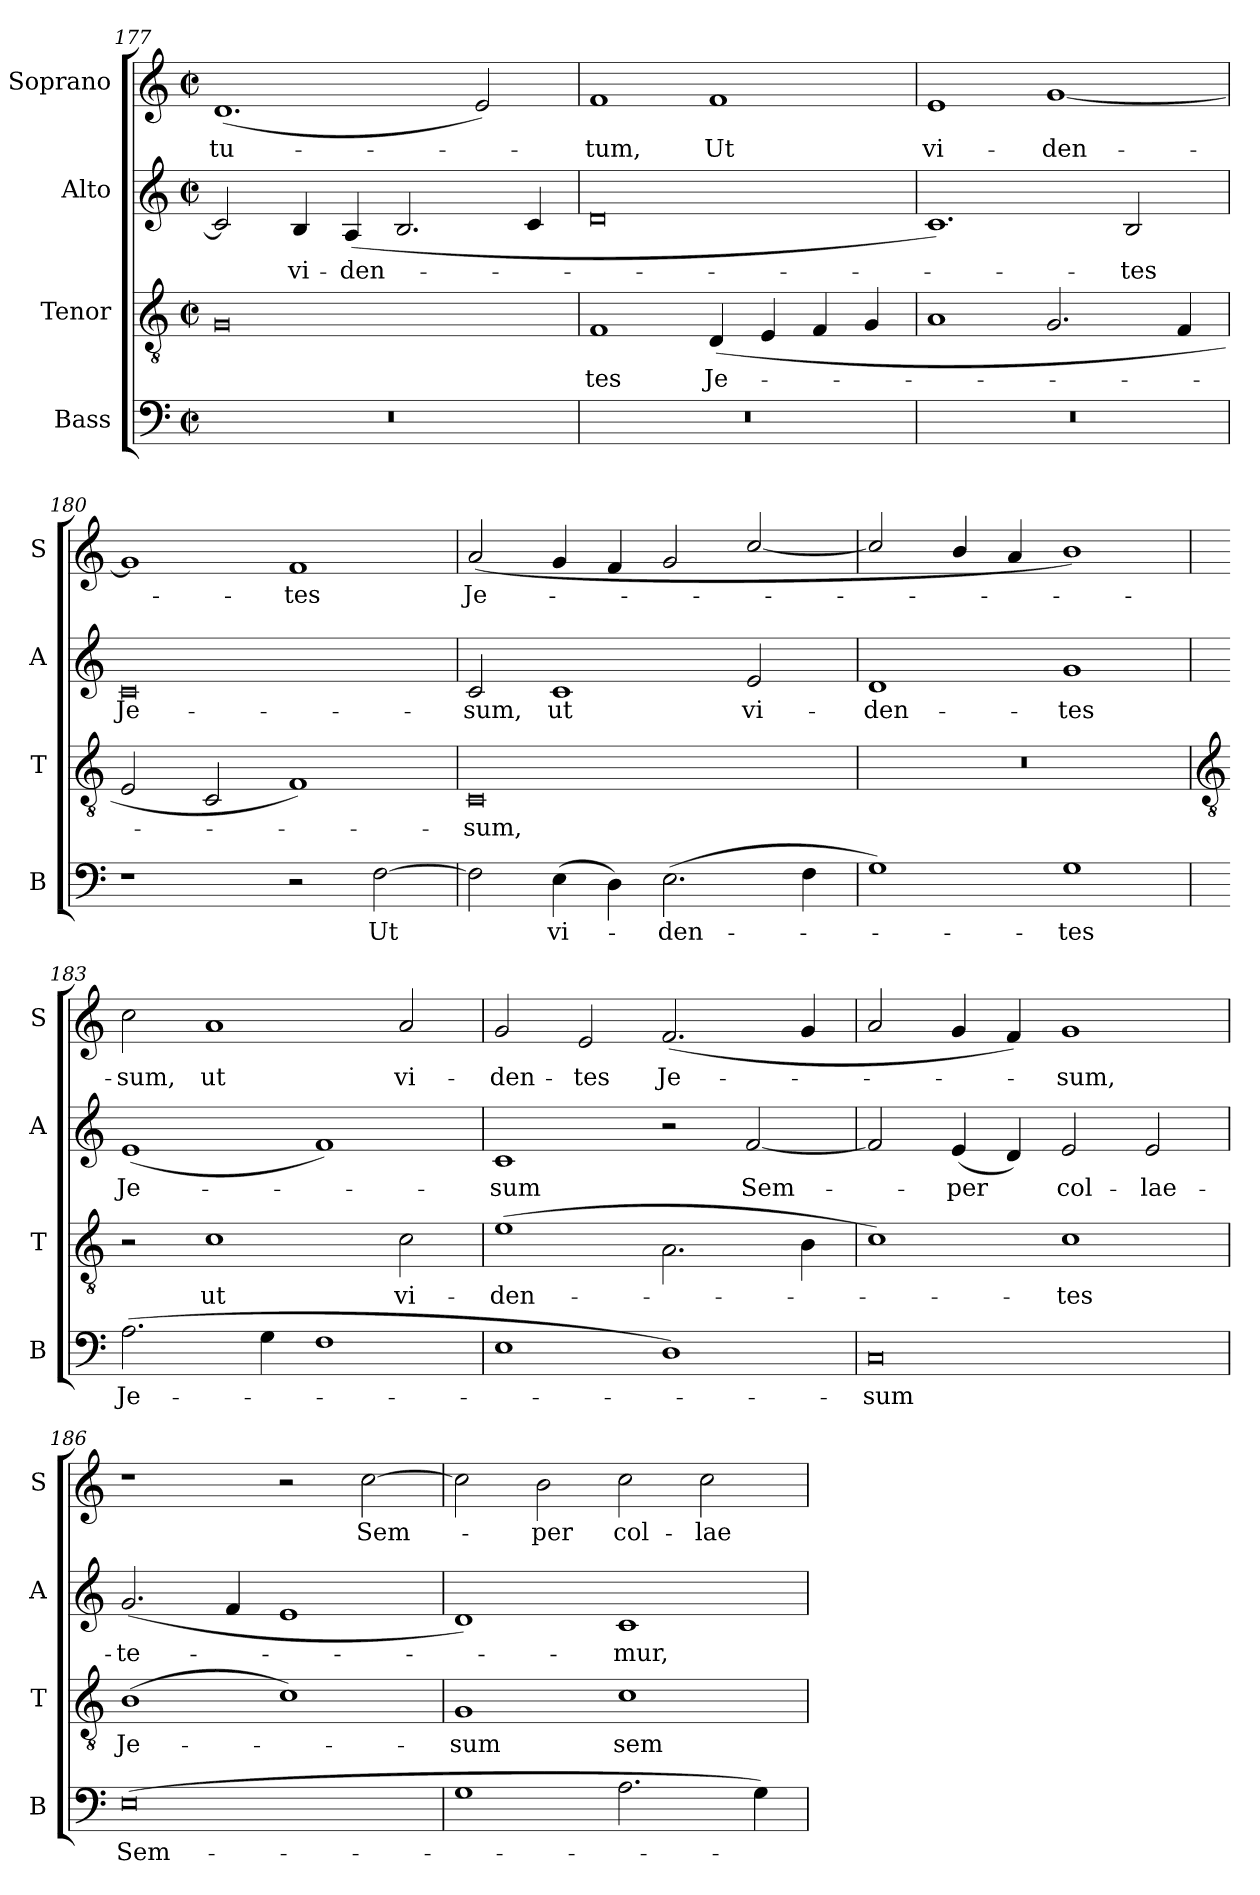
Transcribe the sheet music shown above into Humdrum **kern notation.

**kern	**text	**kern	**text	**kern	**text	**kern	**text
*part4	*part4	*part3	*part3	*part2	*part2	*part1	*part1
*staff4	*staff4	*staff3	*staff3	*staff2	*staff2	*staff1	*staff1
*I"Bass	*	*I"Tenor	*	*I"Alto	*	*I"Soprano	*
*I'B	*	*I'T	*	*I'A	*	*I'S	*
*clefF4	*	*clefGv2	*	*clefG2	*	*clefG2	*
*k[]	*	*k[]	*	*k[]	*	*k[]	*
*C:	*	*C:	*	*C:	*	*C:	*
*M4/2	*	*M4/2	*	*M4/2	*	*M4/2	*
*met(c|)	*	*met(c|)	*	*met(c|)	*	*met(c|)	*
=177	=177	=177	=177	=177	=177	=177	=177
!	!	!	!	!	!	!	!LO:LY:b
0r	.	0G	.	2c]	.	(<1.d	tu-
!	!	!	!	!	!LO:LY:b	!	!
.	.	.	.	4B	vi-	.	.
!	!	!	!	!	!LO:LY:b	!	!
.	.	.	.	(<4A	-den-	.	.
.	.	.	.	2.B	.	.	.
.	.	.	.	.	.	2e)	.
.	.	.	.	4c	.	.	.
=178	=178	=178	=178	=178	=178	=178	=178
!	!	!	!LO:LY:b	!	!	!	!LO:LY:b
0r	.	1F	tes	0d	.	1f	tum,
!	!	!	!LO:LY:b	!	!	!	!LO:LY:b
.	.	(<4D	Je-	.	.	1f	Ut
.	.	4E	.	.	.	.	.
.	.	4F	.	.	.	.	.
.	.	4G	.	.	.	.	.
=179	=179	=179	=179	=179	=179	=179	=179
!	!	!	!	!	!	!	!LO:LY:b
0r	.	1A	.	1.c)	.	1e	vi-
!	!	!	!	!	!	!	!LO:LY:b
.	.	2.G	.	.	.	[1g	-den-
!	!	!	!	!	!LO:LY:b	!	!
.	.	.	.	2B	tes	.	.
.	.	4F	.	.	.	.	.
=180	=180	=180	=180	=180	=180	=180	=180
!	!	!	!	!	!LO:LY:b	!	!
1r	.	2E	.	0c	Je-	1g]	.
.	.	2C	.	.	.	.	.
!	!	!	!	!	!	!	!LO:LY:b
2r	.	1F)	.	.	.	1f	tes
!	!LO:LY:b	!	!	!	!	!	!
[2F	Ut	.	.	.	.	.	.
=181	=181	=181	=181	=181	=181	=181	=181
!	!	!	!LO:LY:b	!	!LO:LY:b	!	!LO:LY:b
2F]	.	0C	sum,	2c	-sum,	(<2a	Je-
!	!LO:LY:b	!	!	!	!LO:LY:b	!	!
(>4E	vi-	.	.	1c	ut	4g	.
4D)	.	.	.	.	.	4f	.
!	!LO:LY:b	!	!	!	!	!	!
(>2.E	den-	.	.	.	.	2g	.
!	!	!	!	!	!LO:LY:b	!	!
.	.	.	.	2e	vi-	[2cc/	.
4F	.	.	.	.	.	.	.
=182	=182	=182	=182	=182	=182	=182	=182
!	!	!	!	!	!LO:LY:b	!	!
1G)	.	0r	.	1d	-den-	2cc/]	.
.	.	.	.	.	.	4b/	.
.	.	.	.	.	.	4a	.
!	!LO:LY:b	!	!	!	!LO:LY:b	!	!
1G	tes	.	.	1g	-tes	1b/)	.
!!LO:LB:g=z
=183	=183	=183	=183	=183	=183	=183	=183
*	*	*clefGv2	*	*	*	*	*
!	!LO:LY:b	!	!	!	!LO:LY:b	!	!LO:LY:b
(>2.A	Je-	2r	.	(<1e	Je-	2cc	sum,
!	!	!	!LO:LY:b	!	!	!	!LO:LY:b
.	.	1c	ut	.	.	1a	ut
4G	.	.	.	.	.	.	.
1F	.	.	.	1f)	.	.	.
!	!	!	!LO:LY:b	!	!	!	!LO:LY:b
.	.	2c	vi-	.	.	2a	vi-
=184	=184	=184	=184	=184	=184	=184	=184
!	!	!	!LO:LY:b	!	!LO:LY:b	!	!LO:LY:b
1E	.	(>1e	-den-	1c	sum	2g	-den-
!	!	!	!	!	!	!	!LO:LY:b
.	.	.	.	.	.	2e	-tes
!	!	!	!	!	!	!	!LO:LY:b
1D)	.	2.A\	.	2r	.	(<2.f	Je-
!	!	!	!	!	!LO:LY:b	!	!
.	.	.	.	[2f	Sem-	.	.
.	.	4B	.	.	.	4g	.
=185	=185	=185	=185	=185	=185	=185	=185
!	!LO:LY:b	!	!	!	!	!	!
0C	sum	1c)	.	2f]	.	2a	.
!	!	!	!	!	!LO:LY:b	!	!
.	.	.	.	(<4e	per	4g	.
.	.	.	.	4d)	.	4f)	.
!	!	!	!LO:LY:b	!	!LO:LY:b	!	!LO:LY:b
.	.	1c	tes	2e	col-	1g	sum,
!	!	!	!	!	!LO:LY:b	!	!
.	.	.	.	2e	-lae-	.	.
=186	=186	=186	=186	=186	=186	=186	=186
!	!LO:LY:b	!	!LO:LY:b	!	!LO:LY:b	!	!
(>0E	Sem-	(>1B	Je-	(<2.g	-te-	1r	.
.	.	.	.	4f	.	.	.
.	.	1c)	.	1e	.	2r	.
!	!	!	!	!	!	!	!LO:LY:b
.	.	.	.	.	.	[2cc	Sem-
=187	=187	=187	=187	=187	=187	=187	=187
!	!	!	!LO:LY:b	!	!	!	!
1G	.	1G	sum	1d)	.	2cc]	.
!	!	!	!	!	!	!	!LO:LY:b
.	.	.	.	.	.	2b	per
!	!	!	!LO:LY:b	!	!LO:LY:b	!	!LO:LY:b
2.A	.	1c	sem-	1c	mur,	2cc	col-
!	!	!	!	!	!	!	!LO:LY:b
.	.	.	.	.	.	2cc	-lae-
4G)	.	.	.	.	.	.	.
=	=	=	=	=	=	=	=
*-	*-	*-	*-	*-	*-	*-	*-
